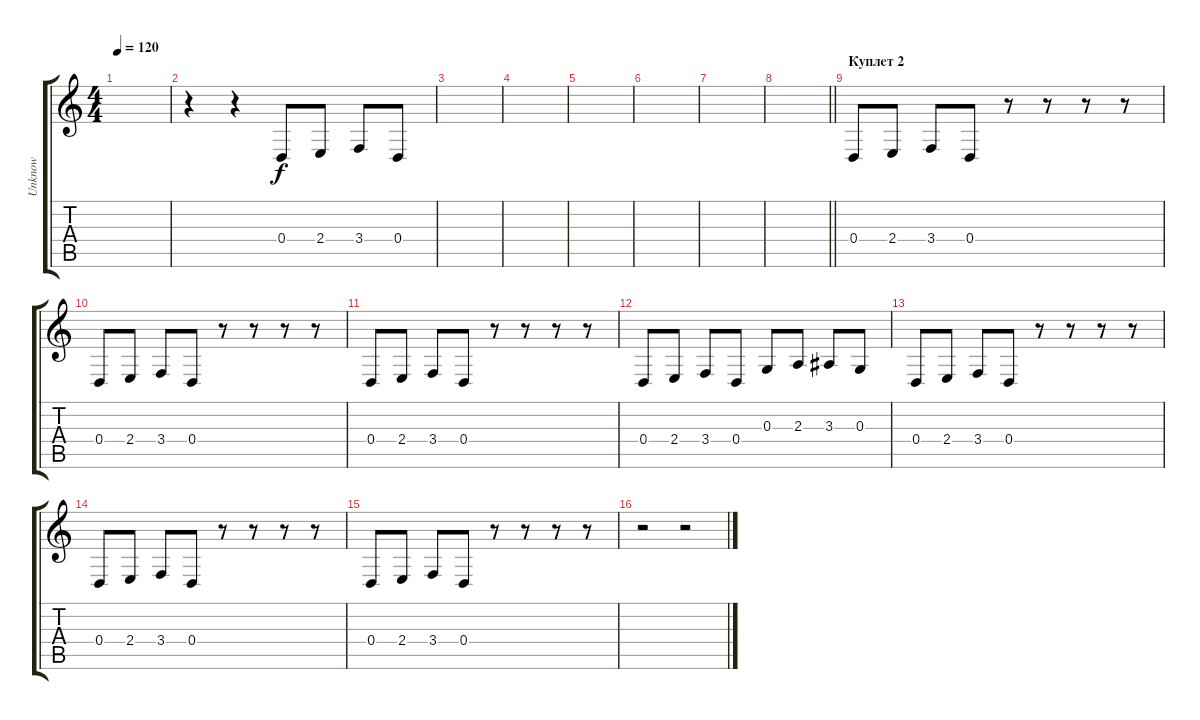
\track ("Unknow" "Unknow") {instrument tremolostrings bank 10}
\staff {score tabs}
\tuning (E4 B3 G3 D3 A2 E2) {hide}
\ts (4 4)
\tempo 120
\clef g2
\ks c
|
r.4 r.4 0.4.8 2.4.8 3.4.8 0.4.8 |
|
|
|
|
|
\barLineRight lightlight
|
\section ("" "Куплет 2")
0.4.8 2.4.8 3.4.8 0.4.8 r.8 r.8 r.8 r.8 |
0.4.8 2.4.8 3.4.8 0.4.8 r.8 r.8 r.8 r.8 |
0.4.8 2.4.8 3.4.8 0.4.8 r.8 r.8 r.8 r.8 |
0.4.8 2.4.8 3.4.8 0.4.8 0.3.8 2.3.8 3.3.8 0.3.8 |
0.4.8 2.4.8 3.4.8 0.4.8 r.8 r.8 r.8 r.8 |
0.4.8 2.4.8 3.4.8 0.4.8 r.8 r.8 r.8 r.8 |
0.4.8 2.4.8 3.4.8 0.4.8 r.8 r.8 r.8 r.8 |
r.2 r.2
